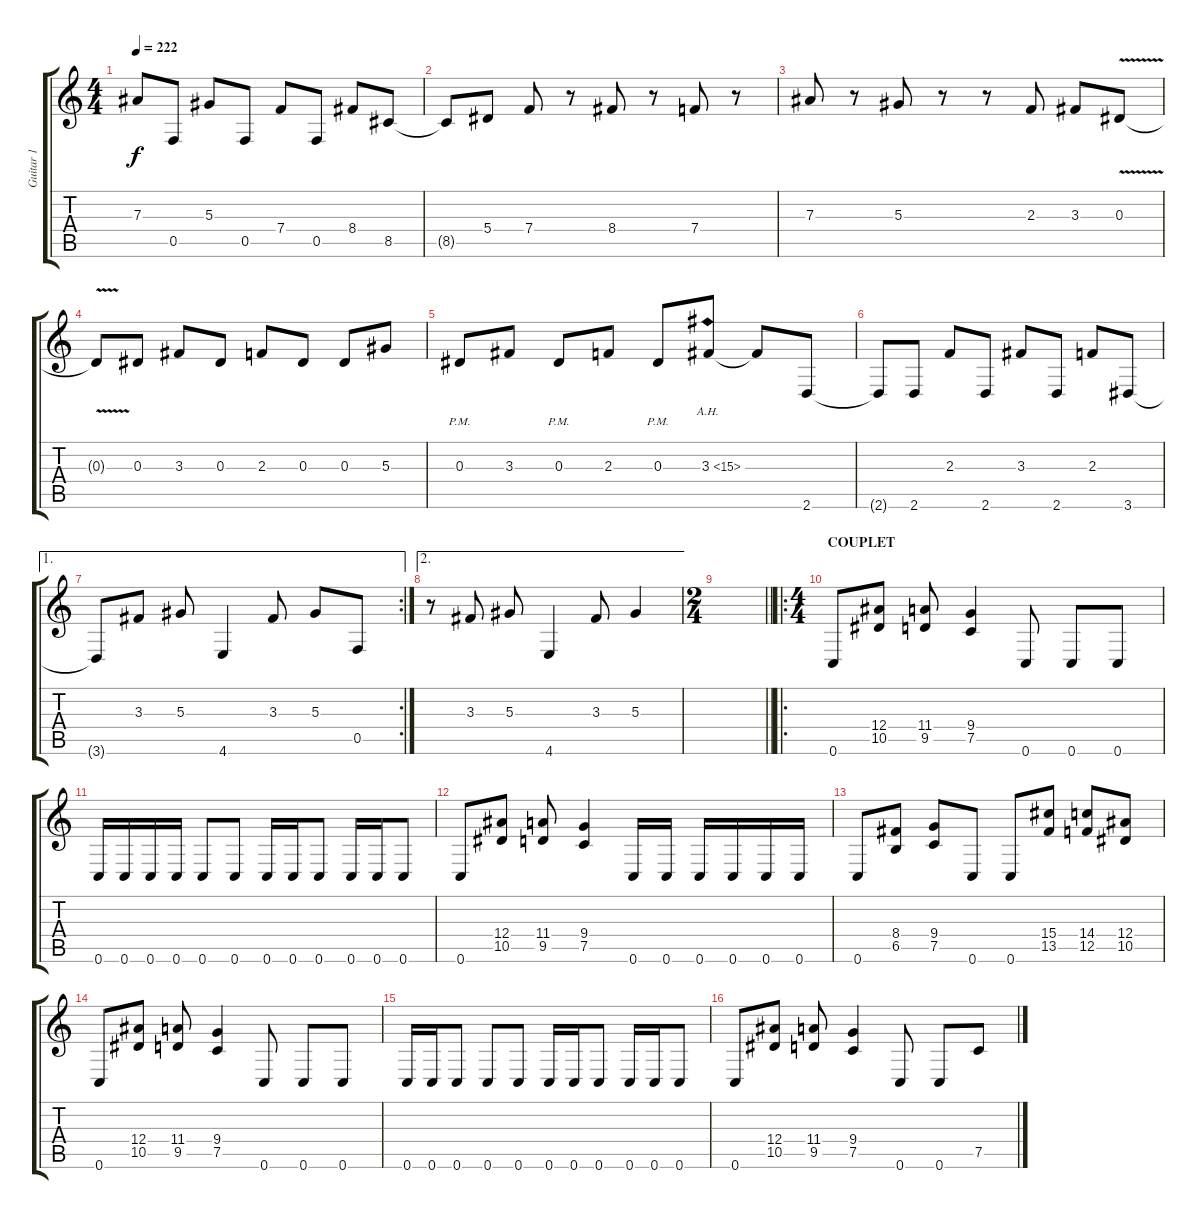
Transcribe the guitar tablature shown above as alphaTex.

\track ("Guitar 1" "Guitar 1") {instrument distortionguitar}
\staff {score tabs}
\tuning (C4 G3 Eb3 Bb2 F2 C2) {hide}
\ts (4 4)
\tempo 222
\clef g2
\ks c
7.3.8{dy f} 0.5.8 5.3.8 0.5.8 7.4.8 0.5.8 8.4.8 8.5.8 |
8.5{t}.8 5.4.8 7.4.8 r.8 8.4.8 r.8 7.4.8 r.8 |
7.3.8 r.8 5.3.8 r.8 r.8 2.3.8 3.3.8 0.3{v}.8 |
0.3{t}.8 0.3.8 3.3.8 0.3.8 2.3.8 0.3.8 0.3.8 5.3.8 |
0.3{pm}.8 3.3.8 0.3{pm}.8 2.3.8 0.3{pm}.8 3.3{ah 12}.8 3.3{t}.8 2.6.8 |
2.6{t}.8 2.6.8 2.3.8 2.6.8 3.3.8 2.6.8 2.3.8 3.6.8 |
\ae 1
\rc 2
3.6{t}.8 3.3.8 5.3.8 4.6.4 3.3.8 5.3.8 0.5.8 |
\ae 2
r.8 3.3.8 5.3.8 4.6.4 3.3.8 5.3.4 |
\ts (2 4)
\barLineRight lightlight
|
\ro
\ts (4 4)
\section ("" "COUPLET")
0.6.8 (12.4 10.5).8 (11.4 9.5).8 (9.4 7.5).4 0.6.8 0.6.8 0.6.8 |
0.6.16 0.6.16 0.6.16 0.6.16 0.6.8 0.6.8 0.6.16 0.6.16 0.6.8 0.6.16 0.6.16 0.6.8 |
0.6.8 (12.4 10.5).8 (11.4 9.5).8 (9.4 7.5).4 0.6.16 0.6.16 0.6.16 0.6.16 0.6.16 0.6.16 |
0.6.8 (8.4 6.5).8 (9.4 7.5).8 0.6.8 0.6.8 (15.4 13.5).8 (14.4 12.5).8 (12.4 10.5).8 |
0.6.8 (12.4 10.5).8 (11.4 9.5).8 (9.4 7.5).4 0.6.8 0.6.8 0.6.8 |
0.6.16 0.6.16 0.6.8 0.6.8 0.6.8 0.6.16 0.6.16 0.6.8 0.6.16 0.6.16 0.6.8 |
0.6.8 (12.4 10.5).8 (11.4 9.5).8 (9.4 7.5).4 0.6.8 0.6.8 7.5.8
